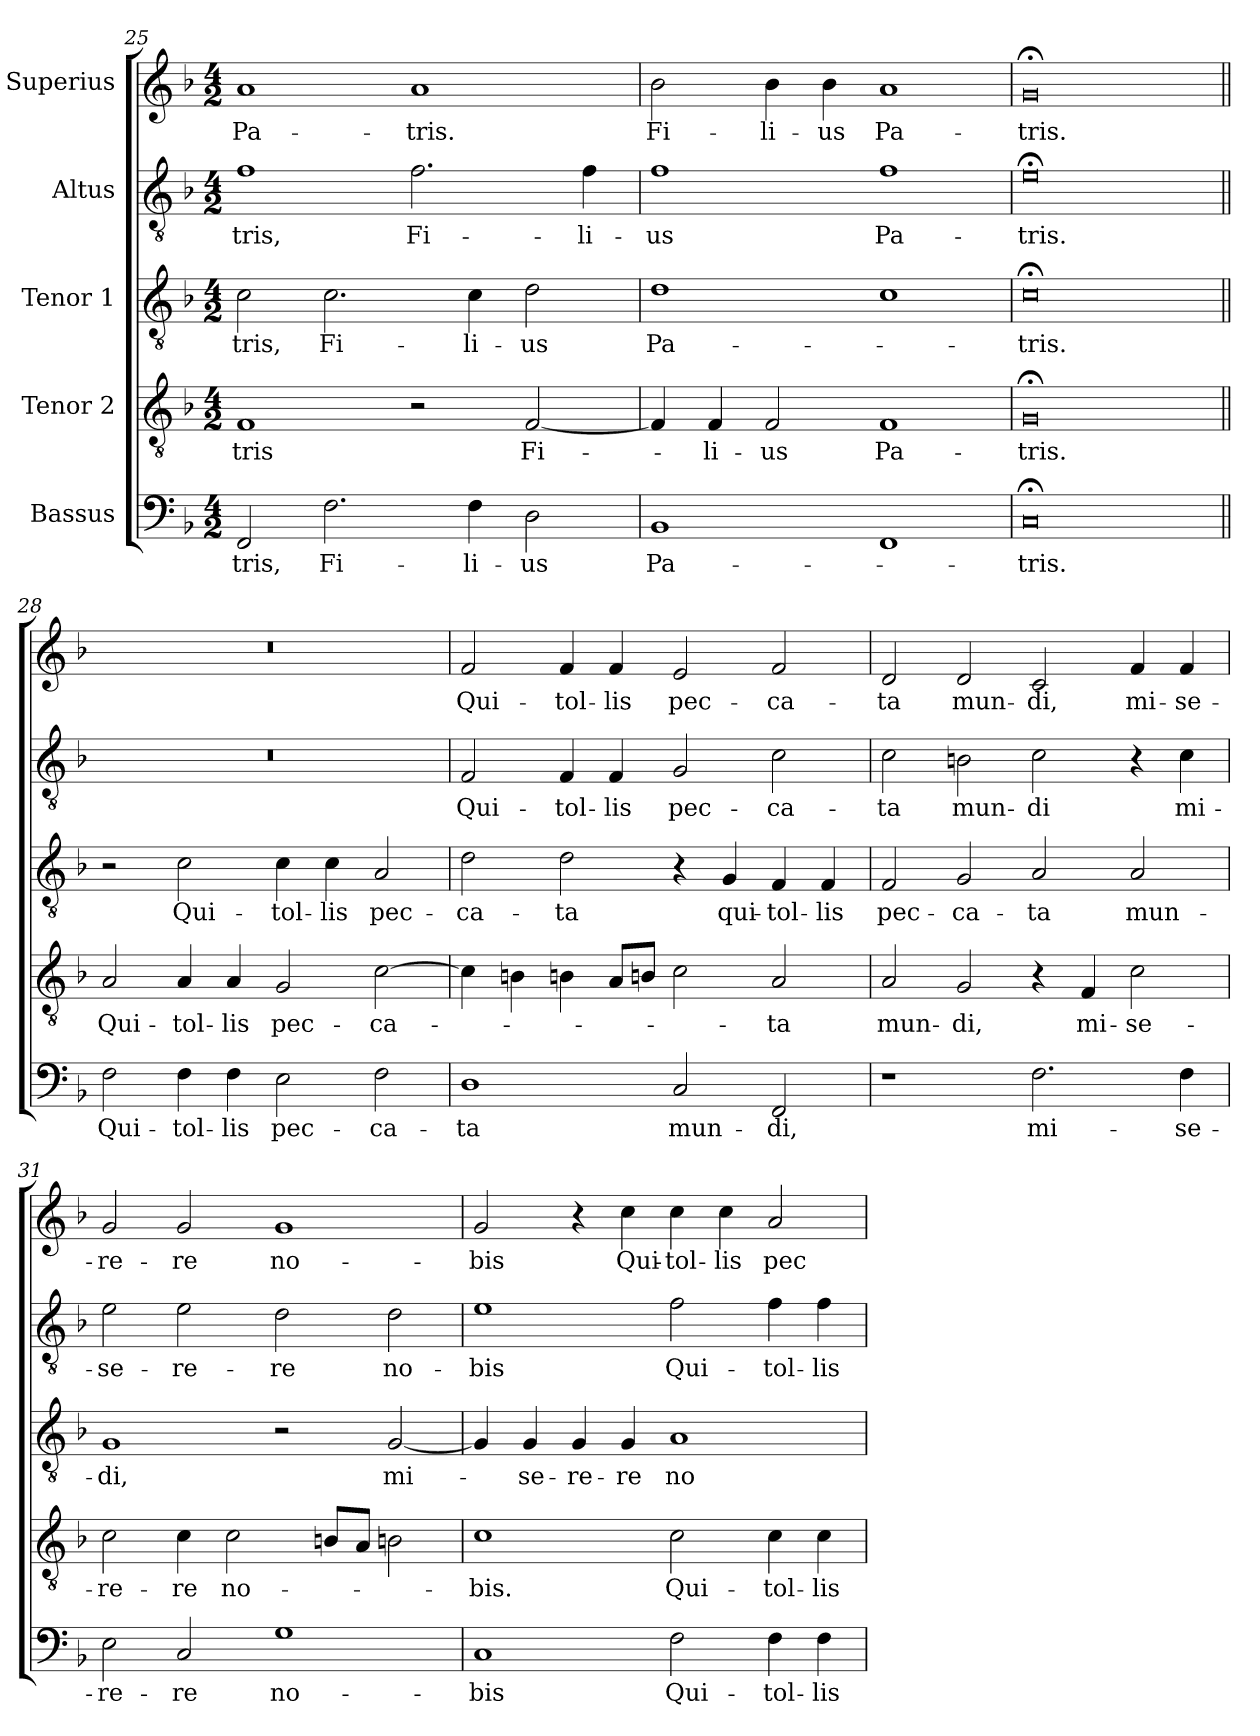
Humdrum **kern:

**kern	**text	**kern	**text	**kern	**text	**kern	**text	**kern	**text
*part5	*part5	*part4	*part4	*part3	*part3	*part2	*part2	*part1	*part1
*staff5	*staff5	*staff4	*staff4	*staff3	*staff3	*staff2	*staff2	*staff1	*staff1
*I"Bassus	*	*I"Tenor 2	*	*I"Tenor 1	*	*I"Altus	*	*I"Superius	*
*clefF4	*	*clefGv2	*	*clefGv2	*	*clefGv2	*	*clefG2	*
*k[b-]	*	*k[b-]	*	*k[b-]	*	*k[b-]	*	*k[b-]	*
*M4/2	*	*M4/2	*	*M4/2	*	*M4/2	*	*M4/2	*
=25	=25	=25	=25	=25	=25	=25	=25	=25	=25
2FF/	-tris,	1F/	-tris	2c\	-tris,	1f\	-tris,	1a/	Pa-
2.F\	Fi-	.	.	2.c\	Fi-	.	.	.	.
.	.	2r	.	.	.	2.f\	Fi-	1a/	-tris.
4F\	-li-	.	.	4c\	-li-	.	.	.	.
2D\	-us	[2F/	Fi-	2d\	-us	.	.	.	.
.	.	.	.	.	.	4f\	-li-	.	.
=26	=26	=26	=26	=26	=26	=26	=26	=26	=26
1BB-/	Pa-	4F/]	.	1d\	Pa-	1f\	-us	2b-\	Fi-
.	.	4F/	-li-	.	.	.	.	.	.
.	.	2F/	-us	.	.	.	.	4b-\	-li-
.	.	.	.	.	.	.	.	4b-\	-us
1FF/	.	1F/	Pa-	1c\	.	1f\	Pa-	1a/	Pa-
=27	=27	=27	=27	=27	=27	=27	=27	=27	=27
0C;</	-tris.	0G;</	-tris.	0c;<\	-tris.	0e;<\	-tris.	0g;</	-tris.
=28||	=28||	=28||	=28||	=28||	=28||	=28||	=28||	=28||	=28||
2F\	Qui-	2A/	Qui-	2r	.	0r	.	0r	.
4F\	tol-	4A/	tol-	2c\	Qui-	.	.	.	.
4F\	-lis	4A/	-lis	.	.	.	.	.	.
2E\	pec-	2G/	pec-	4c\	tol-	.	.	.	.
.	.	.	.	4c\	-lis	.	.	.	.
2F\	-ca-	[2c\	-ca-	2A/	pec-	.	.	.	.
=29	=29	=29	=29	=29	=29	=29	=29	=29	=29
1D\	-ta	4c\]	.	2d\	-ca-	2F/	Qui-	2f/	Qui-
.	.	4Bn\	.	.	.	.	.	.	.
.	.	4Bn\	.	2d\	-ta	4F/	tol-	4f/	tol-
.	.	8A/L	.	.	.	4F/	-lis	4f/	-lis
.	.	8Bn/J	.	.	.	.	.	.	.
2C/	mun-	2c\	.	4r	.	2G/	pec-	2e/	pec-
.	.	.	.	4G/	qui-	.	.	.	.
2FF/	-di,	2A/	-ta	4F/	tol-	2c\	-ca-	2f/	-ca-
.	.	.	.	4F/	-lis	.	.	.	.
=30	=30	=30	=30	=30	=30	=30	=30	=30	=30
1r	.	2A/	mun-	2F/	pec-	2c\	-ta	2d/	-ta
.	.	2G/	-di,	2G/	-ca-	2Bn\	mun-	2d/	mun-
2.F\	mi-	4r	.	2A/	-ta	2c\	-di	2c/	-di,
.	.	4F/	mi-	.	.	.	.	.	.
.	.	2c\	-se-	2A/	mun-	4r	.	4f/	mi-
4F\	-se-	.	.	.	.	4c\	mi-	4f/	-se-
=31	=31	=31	=31	=31	=31	=31	=31	=31	=31
2E\	-re-	2c\	-re-	1G/	-di,	2e\	-se-	2g/	-re-
2C/	-re	4c\	-re	.	.	2e\	-re-	2g/	-re
.	.	2c\	no-	.	.	.	.	.	.
1G\	no-	.	.	2r	.	2d\	-re	1g/	no-
.	.	8Bn/L	.	.	.	.	.	.	.
.	.	8A/J	.	.	.	.	.	.	.
.	.	2Bn\	.	[2G/	mi-	2d\	no-	.	.
=32	=32	=32	=32	=32	=32	=32	=32	=32	=32
1C/	-bis	1c\	-bis.	4G/]	.	1e\	-bis	2g/	-bis
.	.	.	.	4G/	-se-	.	.	.	.
.	.	.	.	4G/	-re-	.	.	4r	.
.	.	.	.	4G/	-re	.	.	4cc\	Qui-
2F\	Qui-	2c\	Qui-	1A/	no-	2f\	Qui-	4cc\	tol-
.	.	.	.	.	.	.	.	4cc\	-lis
4F\	tol-	4c\	tol-	.	.	4f\	tol-	2a/	pec-
4F\	-lis	4c\	-lis	.	.	4f\	-lis	.	.
=	=	=	=	=	=	=	=	=	=
*-	*-	*-	*-	*-	*-	*-	*-	*-	*-
